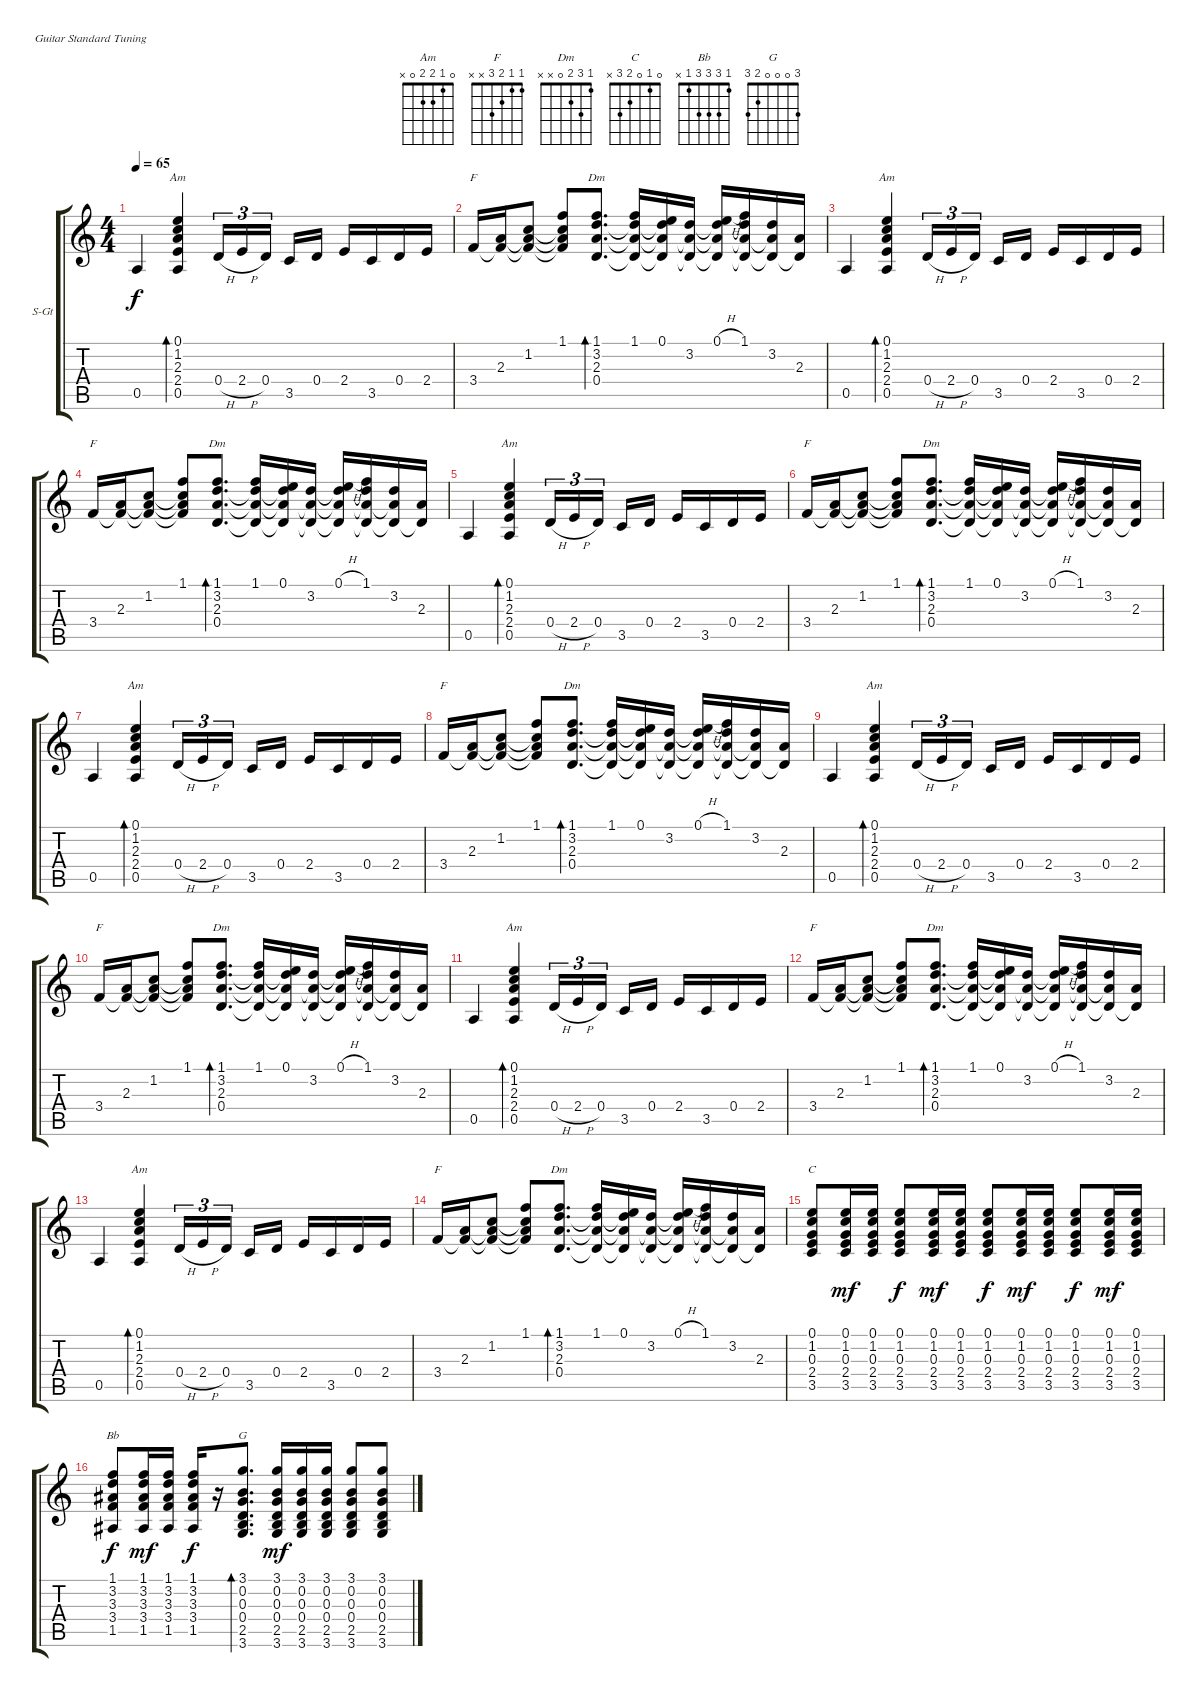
\bracketExtendMode groupsimilarinstruments
\firstSystemTrackNameOrientation horizontal
\otherSystemsTrackNameOrientation horizontal
\track ("Acc. Guitar" "S-Gt") {instrument acousticguitarsteel}
\staff {score tabs}
\tuning (E4 B3 G3 D3 A2 E2)
\chord ("Am" 0 1 2 2 0 x)
\chord ("F" 1 1 2 3 x x)
\chord ("Dm" 1 3 2 0 x x)
\chord ("C" 0 1 0 2 3 x)
\chord ("Bb" 1 3 3 3 1 x)
\chord ("G" 3 0 0 0 2 3)
\ts (4 4)
\tempo 65
\clef g2
\ks c
0.5.4{dy f instrument acousticguitarsteel} (0.1 1.2 2.3 2.4 0.5).4{bd 120 ch "Am"} 0.4{h}.16{tu (3 2)} 2.4{h}.16{tu (3 2)} 0.4.16{tu (3 2)} 3.5.16 0.4.16 2.4.16 3.5.16 0.4.16 2.4.16 |
3.4.16{ch "F"} (2.3 3.4{t}).16 (1.2 2.3{t} 3.4{t}).8 (1.1 1.2{t} 2.3{t} 3.4{t}).8 (1.1 3.2 2.3 0.4).8{d bd 120 ch "Dm"} (1.1 2.3{t} 0.4{t} 3.2{t}).16 (0.1 3.2{t} 2.3{t} 0.4{t}).16 (3.2 2.3{t} 0.4{t}).16 (0.1{h} 3.2{t} 2.3{t} 0.4{t}).16 (1.1 3.2{t} 2.3{t} 0.4{t}).16 (3.2 2.3{t} 0.4{t}).16 (2.3 0.4{t}).16 |
0.5.4 (0.1 1.2 2.3 2.4 0.5).4{bd 120 ch "Am"} 0.4{h}.16{tu (3 2)} 2.4{h}.16{tu (3 2)} 0.4.16{tu (3 2)} 3.5.16 0.4.16 2.4.16 3.5.16 0.4.16 2.4.16 |
3.4.16{ch "F"} (2.3 3.4{t}).16 (1.2 2.3{t} 3.4{t}).8 (1.1 1.2{t} 2.3{t} 3.4{t}).8 (1.1 3.2 2.3 0.4).8{d bd 120 ch "Dm"} (1.1 2.3{t} 0.4{t} 3.2{t}).16 (0.1 3.2{t} 2.3{t} 0.4{t}).16 (3.2 2.3{t} 0.4{t}).16 (0.1{h} 3.2{t} 2.3{t} 0.4{t}).16 (1.1 3.2{t} 2.3{t} 0.4{t}).16 (3.2 2.3{t} 0.4{t}).16 (2.3 0.4{t}).16 |
0.5.4 (0.1 1.2 2.3 2.4 0.5).4{bd 120 ch "Am"} 0.4{h}.16{tu (3 2)} 2.4{h}.16{tu (3 2)} 0.4.16{tu (3 2)} 3.5.16 0.4.16 2.4.16 3.5.16 0.4.16 2.4.16 |
3.4.16{ch "F"} (2.3 3.4{t}).16 (1.2 2.3{t} 3.4{t}).8 (1.1 1.2{t} 2.3{t} 3.4{t}).8 (1.1 3.2 2.3 0.4).8{d bd 120 ch "Dm"} (1.1 2.3{t} 0.4{t} 3.2{t}).16 (0.1 3.2{t} 2.3{t} 0.4{t}).16 (3.2 2.3{t} 0.4{t}).16 (0.1{h} 3.2{t} 2.3{t} 0.4{t}).16 (1.1 3.2{t} 2.3{t} 0.4{t}).16 (3.2 2.3{t} 0.4{t}).16 (2.3 0.4{t}).16 |
0.5.4 (0.1 1.2 2.3 2.4 0.5).4{bd 120 ch "Am"} 0.4{h}.16{tu (3 2)} 2.4{h}.16{tu (3 2)} 0.4.16{tu (3 2)} 3.5.16 0.4.16 2.4.16 3.5.16 0.4.16 2.4.16 |
3.4.16{ch "F"} (2.3 3.4{t}).16 (1.2 2.3{t} 3.4{t}).8 (1.1 1.2{t} 2.3{t} 3.4{t}).8 (1.1 3.2 2.3 0.4).8{d bd 120 ch "Dm"} (1.1 2.3{t} 0.4{t} 3.2{t}).16 (0.1 3.2{t} 2.3{t} 0.4{t}).16 (3.2 2.3{t} 0.4{t}).16 (0.1{h} 3.2{t} 2.3{t} 0.4{t}).16 (1.1 3.2{t} 2.3{t} 0.4{t}).16 (3.2 2.3{t} 0.4{t}).16 (2.3 0.4{t}).16 |
0.5.4 (0.1 1.2 2.3 2.4 0.5).4{bd 120 ch "Am"} 0.4{h}.16{tu (3 2)} 2.4{h}.16{tu (3 2)} 0.4.16{tu (3 2)} 3.5.16 0.4.16 2.4.16 3.5.16 0.4.16 2.4.16 |
3.4.16{ch "F"} (2.3 3.4{t}).16 (1.2 2.3{t} 3.4{t}).8 (1.1 1.2{t} 2.3{t} 3.4{t}).8 (1.1 3.2 2.3 0.4).8{d bd 120 ch "Dm"} (1.1 2.3{t} 0.4{t} 3.2{t}).16 (0.1 3.2{t} 2.3{t} 0.4{t}).16 (3.2 2.3{t} 0.4{t}).16 (0.1{h} 3.2{t} 2.3{t} 0.4{t}).16 (1.1 3.2{t} 2.3{t} 0.4{t}).16 (3.2 2.3{t} 0.4{t}).16 (2.3 0.4{t}).16 |
0.5.4 (0.1 1.2 2.3 2.4 0.5).4{bd 120 ch "Am"} 0.4{h}.16{tu (3 2)} 2.4{h}.16{tu (3 2)} 0.4.16{tu (3 2)} 3.5.16 0.4.16 2.4.16 3.5.16 0.4.16 2.4.16 |
3.4.16{ch "F"} (2.3 3.4{t}).16 (1.2 2.3{t} 3.4{t}).8 (1.1 1.2{t} 2.3{t} 3.4{t}).8 (1.1 3.2 2.3 0.4).8{d bd 120 ch "Dm"} (1.1 2.3{t} 0.4{t} 3.2{t}).16 (0.1 3.2{t} 2.3{t} 0.4{t}).16 (3.2 2.3{t} 0.4{t}).16 (0.1{h} 3.2{t} 2.3{t} 0.4{t}).16 (1.1 3.2{t} 2.3{t} 0.4{t}).16 (3.2 2.3{t} 0.4{t}).16 (2.3 0.4{t}).16 |
0.5.4 (0.1 1.2 2.3 2.4 0.5).4{bd 120 ch "Am"} 0.4{h}.16{tu (3 2)} 2.4{h}.16{tu (3 2)} 0.4.16{tu (3 2)} 3.5.16 0.4.16 2.4.16 3.5.16 0.4.16 2.4.16 |
3.4.16{ch "F"} (2.3 3.4{t}).16 (1.2 2.3{t} 3.4{t}).8 (1.1 1.2{t} 2.3{t} 3.4{t}).8 (1.1 3.2 2.3 0.4).8{d bd 120 ch "Dm"} (1.1 2.3{t} 0.4{t} 3.2{t}).16 (0.1 3.2{t} 2.3{t} 0.4{t}).16 (3.2 2.3{t} 0.4{t}).16 (0.1{h} 3.2{t} 2.3{t} 0.4{t}).16 (1.1 3.2{t} 2.3{t} 0.4{t}).16 (3.2 2.3{t} 0.4{t}).16 (2.3 0.4{t}).16 |
(0.1 1.2 0.3 2.4 3.5).8{ch "C"} (0.1 1.2 0.3 2.4 3.5).16{dy mf} (0.1 1.2 0.3 2.4 3.5).16 (0.1 1.2 0.3 2.4 3.5).8{dy f} (0.1 1.2 0.3 2.4 3.5).16{dy mf} (0.1 1.2 0.3 2.4 3.5).16 (0.1 1.2 0.3 2.4 3.5).8{dy f} (0.1 1.2 0.3 2.4 3.5).16{dy mf} (0.1 1.2 0.3 2.4 3.5).16 (0.1 1.2 0.3 2.4 3.5).8{dy f} (0.1 1.2 0.3 2.4 3.5).16{dy mf} (0.1 1.2 0.3 2.4 3.5).16 |
(1.1 3.2 3.3 3.4 1.5).8{ch "Bb" dy f} (1.1 3.2 3.3 3.4 1.5).16{dy mf} (1.1 3.2 3.3 3.4 1.5).16 (1.1 3.2 3.3 3.4 1.5).16{dy f} r.16 (3.1 0.2 0.3 0.4 2.5 3.6).8{d bd 60 ch "G"} (3.1 0.2 0.3 0.4 2.5 3.6).16{dy mf} (3.1 0.2 0.3 0.4 2.5 3.6).16 (3.1 0.2 0.3 0.4 2.5 3.6).16 (3.1 0.2 0.3 0.4 2.5 3.6).8 (3.1 0.2 0.3 0.4 2.5 3.6).8
